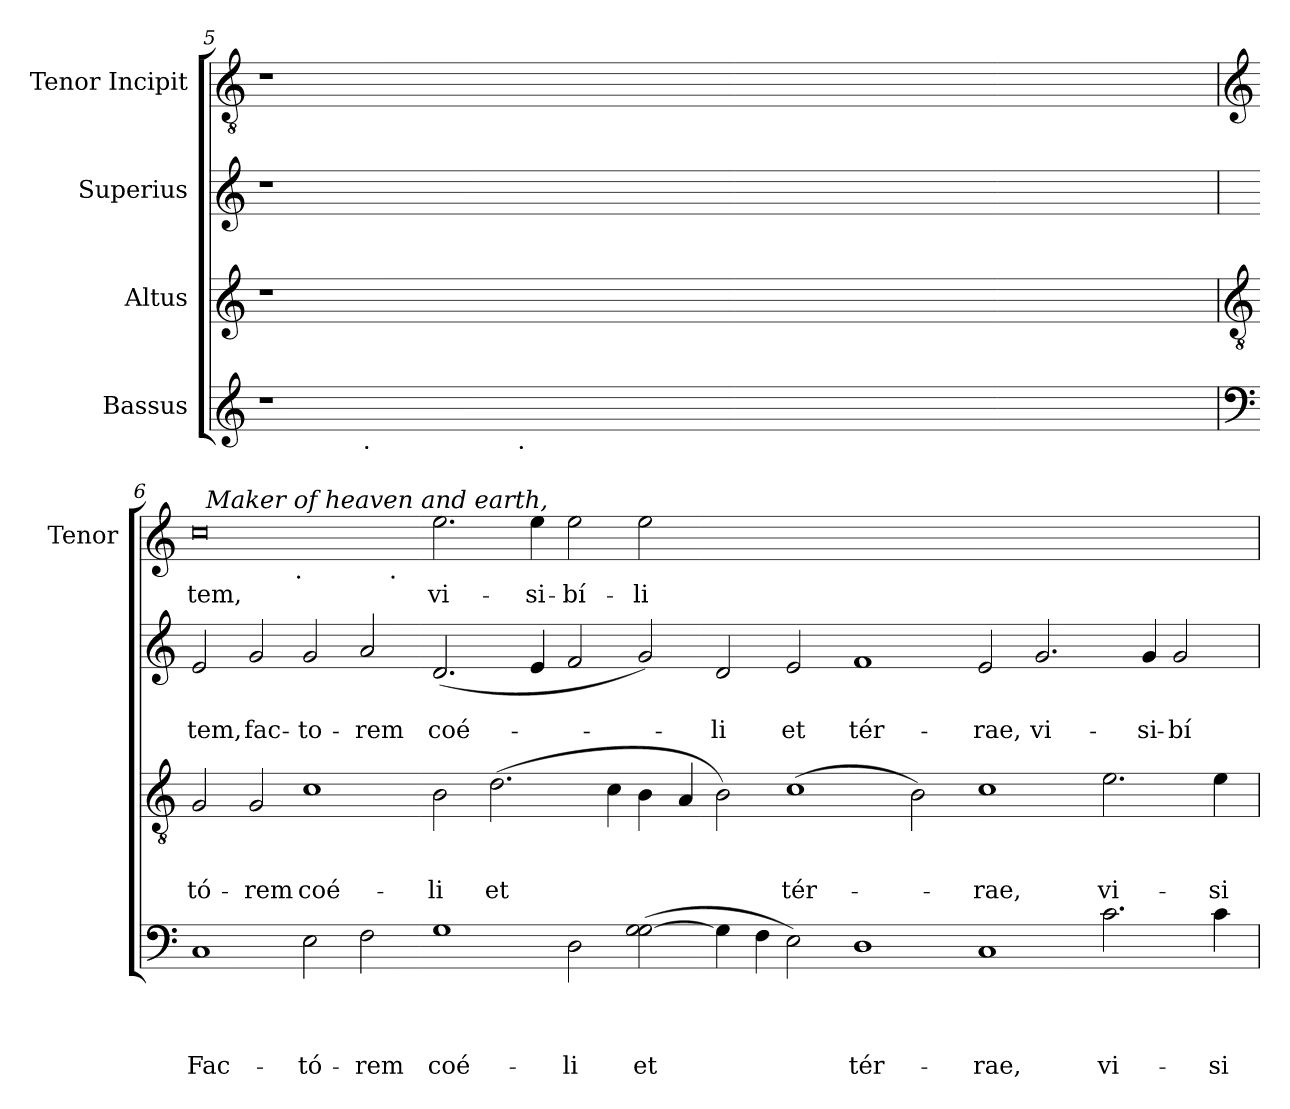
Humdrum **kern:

**kern	**text	**text	**text	**text	**kern	**text	**text	**text	**kern	**text	**text	**kern	**text
*part4	*part4	*part4	*part4	*part4	*part3	*part3	*part3	*part3	*part2	*part2	*part2	*part1	*part1
*staff4	*staff4	*staff4	*staff4	*staff4	*staff3	*staff3	*staff3	*staff3	*staff2	*staff2	*staff2	*staff1	*staff1
*I"Bassus	*	*	*	*	*I"Altus	*	*	*	*I"Superius	*	*	*I"Tenor Incipit	*
*	*	*	*	*	*	*	*	*	*	*	*	*I'Tenor	*
!!LO:LB:g=z
*clefG2	*	*	*	*	*clefG2	*	*	*	*clefG2	*	*	*clefGv2	*
*k[]	*	*	*	*	*k[]	*	*	*	*k[]	*	*	*k[]	*
*C:	*	*	*	*	*C:	*	*	*	*C:	*	*	*C:	*
=5	=5	=5	=5	=5	=5	=5	=5	=5	=5	=5	=5	=5	=5
*^	*	*	*	*	*	*	*	*	*	*	*	*	*
*	*^	*	*	*	*	*	*	*	*	*	*	*	*	*
1r	16ryy	8.ryy	.	.	.	.	1r	.	.	.	1r	.	.	1r	.
!	!LO:TX:b:t=.	!	!	!	!	!	!	!	!	!	!	!	!	!	!
.	2...ryy	.	.	.	.	.	.	.	.	.	.	.	.	.	.
!	!	!LO:TX:b:t=.	!	!	!	!	!	!	!	!	!	!	!	!	!
.	.	2ryy	.	.	.	.	.	.	.	.	.	.	.	.	.
.	.	4ryy	.	.	.	.	.	.	.	.	.	.	.	.	.
.	.	16ryy	.	.	.	.	.	.	.	.	.	.	.	.	.
*v	*v	*v	*	*	*	*	*	*	*	*	*	*	*	*	*
!!LO:LB:g=z
=6	=6	=6	=6	=6	=6	=6	=6	=6	=6	=6	=6	=6	=6
*clefF4	*	*	*	*	*clefGv2	*	*	*	*	*	*	*clefG2	*
*^	*	*	*	*	*	*	*	*	*	*	*	*	*
*	*^	*	*	*	*	*	*	*	*	*	*	*	*	*
!LO:TX:b:t=.	!	!	!	!	!	!	!	!	!	!	!	!	!	!	!
!	!	!	!	!	!	!LO:LY:b	!	!	!	!LO:LY:b	!	!	!LO:LY:b	!	!LO:LY:b
*	*	*	*	*	*	*	*	*	*	*	*	*	*	*^	*
*	*	*	*	*	*	*	*	*	*	*	*	*	*	*	*^	*
*v	*v	*v	*	*	*	*	*	*	*	*	*	*	*	*	*	*^	*
1C	.	.	.	Fac-	2G/	.	.	-tó-	2e/	.	-tem,	0cc	16ryy	2ryy	1ryy	-tem,
!	!	!	!	!	!	!	!	!	!	!	!	!	!LO:TX:a:i:t=Maker of heaven and earth,	!	!	!
.	.	.	.	.	.	.	.	.	.	.	.	.	1ryy	.	.	.
!	!	!	!	!	!	!	!	!LO:LY:b	!	!	!LO:LY:b	!	!	!	!	!
.	.	.	.	.	2G/	.	.	-rem	2g/	.	fac-	.	.	4...ryy	.	.
!	!	!	!	!	!	!	!	!	!	!	!	!	!	!LO:TX:b:t=.	!	!
.	.	.	.	.	.	.	.	.	.	.	.	.	.	1ryy	.	.
!	!	!	!	!LO:LY:b	!	!	!	!LO:LY:b	!	!	!LO:LY:b	!	!	!	!	!
2E\	.	.	.	-tó-	1c	.	.	coé-	2g/	.	-to-	.	.	.	2ryy	.
.	.	.	.	.	.	.	.	.	.	.	.	.	1ryy	.	.	.
!	!	!	!	!LO:LY:b	!	!	!	!	!	!	!LO:LY:b	!	!	!	!	!
2F\	.	.	.	-rem	.	.	.	.	2a/	.	-rem	.	.	.	8ryy	.
.	.	.	.	.	.	.	.	.	.	.	.	.	.	.	32ryy	.
!	!	!	!	!	!	!	!	!	!	!	!	!	!	!	!LO:TX:b:t=.	!
.	.	.	.	.	.	.	.	.	.	.	.	.	.	.	1ryy	.
.	.	.	.	.	.	.	.	.	.	.	.	.	.	1ryy	.	.
!	!	!	!	!LO:LY:b	!	!	!	!LO:LY:b	!	!	!LO:LY:b	!	!	!	!	!LO:LY:b
1G	.	.	.	coé-	2B\	.	.	-li	(<2.d/	.	coé-	2.ee\	.	.	.	vi-
.	.	.	.	.	.	.	.	.	.	.	.	.	1ryy	.	.	.
!	!	!	!	!	!	!	!	!LO:LY:b	!	!	!	!	!	!	!	!
.	.	.	.	.	(>2.d\	.	.	et	.	.	.	.	.	.	.	.
.	.	.	.	.	.	.	.	.	.	.	.	.	.	.	1ryy	.
!	!	!	!	!	!	!	!	!	!	!	!	!	!	!	!	!LO:LY:b
.	.	.	.	.	.	.	.	.	4e/	.	.	4ee\	.	.	.	-si-
.	.	.	.	.	.	.	.	.	.	.	.	.	.	1ryy	.	.
!	!	!	!	!LO:LY:b	!	!	!	!	!	!	!	!	!	!	!	!LO:LY:b
2D\	.	.	.	-li	.	.	.	.	2f/	.	.	2ee\	.	.	.	-bí-
.	.	.	.	.	.	.	.	.	.	.	.	.	1ryy	.	.	.
.	.	.	.	.	4c\	.	.	.	.	.	.	.	.	.	.	.
!	!	!	!	!LO:LY:b	!	!	!	!	!	!	!	!	!	!	!	!LO:LY:b
(>2G\ [>2G\	.	.	.	et	4B\	.	.	.	2g/)	.	.	2ee\	.	.	.	-li-
.	.	.	.	.	.	.	.	.	.	.	.	.	.	.	1ryy	.
.	.	.	.	.	4A/	.	.	.	.	.	.	.	.	.	.	.
.	.	.	.	.	.	.	.	.	.	.	.	.	.	1ryy	.	.
!	!	!	!	!	!	!	!	!	!	!	!LO:LY:b	!	!	!	!	!
4G\]	.	.	.	.	2B\)	.	.	.	2d/	.	-li	00ryy	.	.	.	.
.	.	.	.	.	.	.	.	.	.	.	.	.	1ryy	.	.	.
4F\	.	.	.	.	.	.	.	.	.	.	.	.	.	.	.	.
!	!	!	!	!	!	!	!	!LO:LY:b	!	!	!LO:LY:b	!	!	!	!	!
2E\)	.	.	.	.	(>1c	.	.	tér-	2e/	.	et	.	.	.	.	.
.	.	.	.	.	.	.	.	.	.	.	.	.	.	.	1ryy	.
.	.	.	.	.	.	.	.	.	.	.	.	.	.	1ryy	.	.
!	!	!	!	!LO:LY:b	!	!	!	!	!	!	!LO:LY:b	!	!	!	!	!
1D	.	.	.	tér-	.	.	.	.	1f	.	tér-	.	.	.	.	.
.	.	.	.	.	.	.	.	.	.	.	.	.	1ryy	.	.	.
.	.	.	.	.	2B\)	.	.	.	.	.	.	.	.	.	.	.
.	.	.	.	.	.	.	.	.	.	.	.	.	.	.	1ryy	.
.	.	.	.	.	.	.	.	.	.	.	.	.	.	1ryy	.	.
!	!	!	!	!LO:LY:b	!	!	!	!LO:LY:b	!	!	!LO:LY:b	!	!	!	!	!
1C	.	.	.	-rae,	1c	.	.	-rae,	2e/	.	-rae,	.	.	.	.	.
.	.	.	.	.	.	.	.	.	.	.	.	.	1ryy	.	.	.
!	!	!	!	!	!	!	!	!	!	!	!LO:LY:b	!	!	!	!	!
.	.	.	.	.	.	.	.	.	2.g/	.	vi-	.	.	.	.	.
.	.	.	.	.	.	.	.	.	.	.	.	.	.	.	1ryy	.
.	.	.	.	.	.	.	.	.	.	.	.	.	.	1ryy	.	.
!	!	!	!	!LO:LY:b	!	!	!	!LO:LY:b	!	!	!	!	!	!	!	!
2.c\	.	.	.	vi-	2.e\	.	.	vi-	.	.	.	.	.	.	.	.
.	.	.	.	.	.	.	.	.	.	.	.	.	2...ryy	.	.	.
!	!	!	!	!	!	!	!	!	!	!	!LO:LY:b	!	!	!	!	!
.	.	.	.	.	.	.	.	.	4g/	.	-si-	.	.	.	.	.
!	!	!	!	!	!	!	!	!	!	!	!LO:LY:b	!	!	!	!	!
.	.	.	.	.	.	.	.	.	2g/	.	-bí-	.	.	.	.	.
.	.	.	.	.	.	.	.	.	.	.	.	.	.	.	4ryy	.
!	!	!	!	!LO:LY:b	!	!	!	!LO:LY:b	!	!	!	!	!	!	!	!
4c\	.	.	.	-si-	4e\	.	.	-si-	.	.	.	.	.	.	.	.
.	.	.	.	.	.	.	.	.	.	.	.	.	.	.	16.ryy	.
.	.	.	.	.	.	.	.	.	.	.	.	.	.	32ryy	.	.
*	*	*	*	*	*	*	*	*	*	*	*	*v	*v	*v	*v	*
=	=	=	=	=	=	=	=	=	=	=	=	=	=
*-	*-	*-	*-	*-	*-	*-	*-	*-	*-	*-	*-	*-	*-
